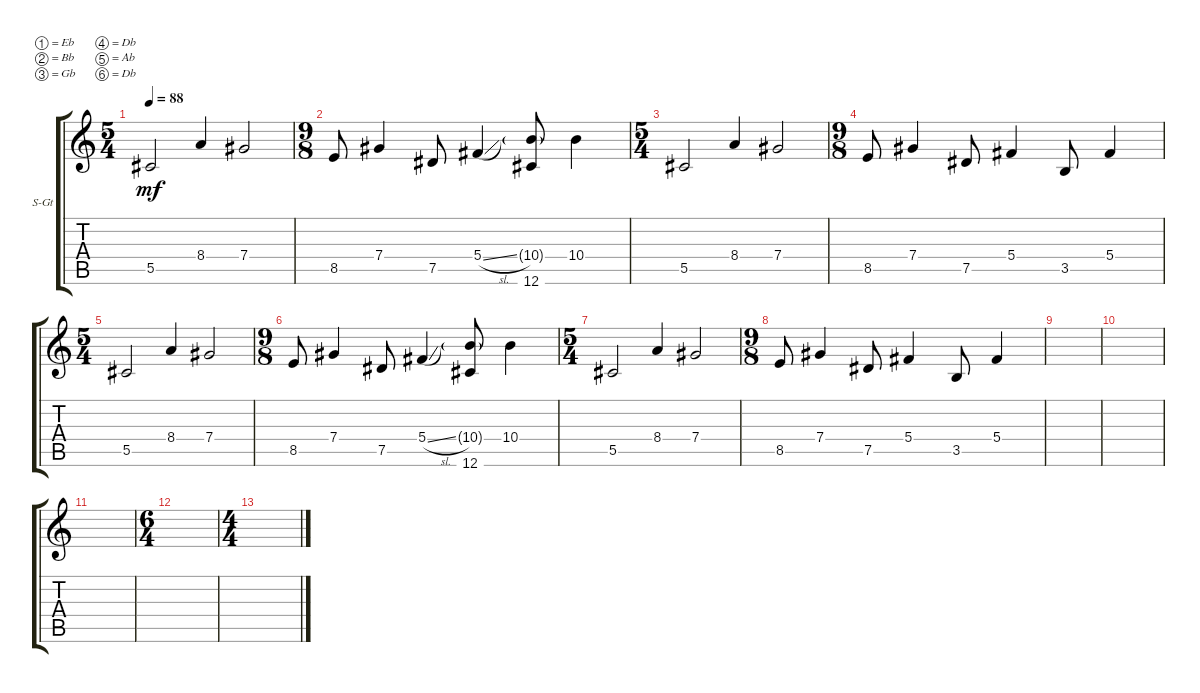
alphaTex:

\defaultSystemsLayout 4
\bracketExtendMode groupsimilarinstruments
\firstSystemTrackNameOrientation horizontal
\otherSystemsTrackNameOrientation horizontal
\track ("Steel Guitar" "S-Gt") {instrument acousticguitarsteel}
\staff {score tabs}
\tuning (Eb4 Bb3 Gb3 Db3 Ab2 Db2)
\ts (5 4)
\tempo 88
\clef g2
\ks c
5.5.2{dy mf} 8.4.4 7.4.2 |
\ts (9 8)
8.5.8 7.4.4 7.5.8 5.4{sl}.4 (10.4{g} 12.6).8 10.4.4 |
\ts (5 4)
5.5.2 8.4.4 7.4.2 |
\ts (9 8)
8.5.8 7.4.4 7.5.8 5.4.4 3.5.8 5.4.4 |
\ts (5 4)
5.5.2 8.4.4 7.4.2 |
\ts (9 8)
8.5.8 7.4.4 7.5.8 5.4{sl}.4 (10.4{g} 12.6).8 10.4.4 |
\ts (5 4)
5.5.2 8.4.4 7.4.2 |
\ts (9 8)
8.5.8 7.4.4 7.5.8 5.4.4 3.5.8 5.4.4 |
|
|
|
\ts (6 4)
|
\ts (4 4)
